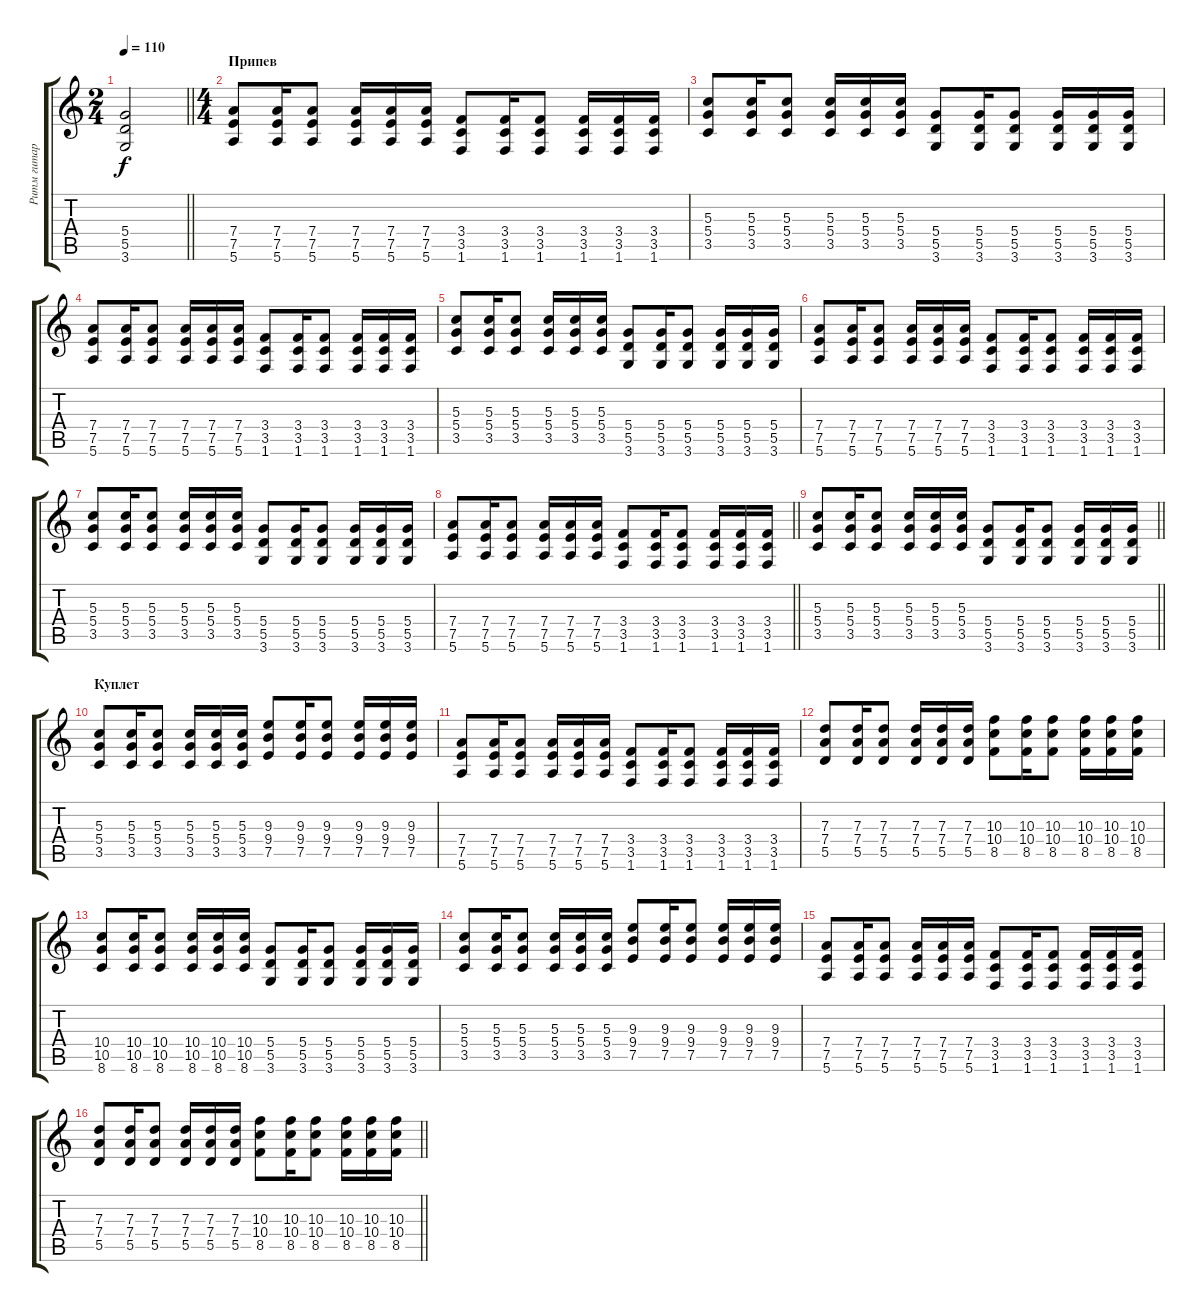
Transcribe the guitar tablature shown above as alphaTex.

\track ("Ритм гитара" "Ритм гитар") {instrument distortionguitar}
\staff {score tabs}
\tuning (E4 B3 G3 D3 A2 E2) {hide}
\ts (2 4)
\section ("" "")
\tempo 110
\clef g2
\barLineRight lightlight
\ks c
(5.4 5.5 3.6).2{dy f} |
\ts (4 4)
\section ("" "Припев")
(7.4 7.5 5.6).8 (7.4 7.5 5.6).16 (7.4 7.5 5.6).8 (7.4 7.5 5.6).16 (7.4 7.5 5.6).16 (7.4 7.5 5.6).16 (3.4 3.5 1.6).8 (3.4 3.5 1.6).16 (3.4 3.5 1.6).8 (3.4 3.5 1.6).16 (3.4 3.5 1.6).16 (3.4 3.5 1.6).16 |
(5.3 5.4 3.5).8 (5.3 5.4 3.5).16 (5.3 5.4 3.5).8 (5.3 5.4 3.5).16 (5.3 5.4 3.5).16 (5.3 5.4 3.5).16 (5.4 5.5 3.6).8 (5.4 5.5 3.6).16 (5.4 5.5 3.6).8 (5.4 5.5 3.6).16 (5.4 5.5 3.6).16 (5.4 5.5 3.6).16 |
(7.4 7.5 5.6).8 (7.4 7.5 5.6).16 (7.4 7.5 5.6).8 (7.4 7.5 5.6).16 (7.4 7.5 5.6).16 (7.4 7.5 5.6).16 (3.4 3.5 1.6).8 (3.4 3.5 1.6).16 (3.4 3.5 1.6).8 (3.4 3.5 1.6).16 (3.4 3.5 1.6).16 (3.4 3.5 1.6).16 |
(5.3 5.4 3.5).8 (5.3 5.4 3.5).16 (5.3 5.4 3.5).8 (5.3 5.4 3.5).16 (5.3 5.4 3.5).16 (5.3 5.4 3.5).16 (5.4 5.5 3.6).8 (5.4 5.5 3.6).16 (5.4 5.5 3.6).8 (5.4 5.5 3.6).16 (5.4 5.5 3.6).16 (5.4 5.5 3.6).16 |
(7.4 7.5 5.6).8 (7.4 7.5 5.6).16 (7.4 7.5 5.6).8 (7.4 7.5 5.6).16 (7.4 7.5 5.6).16 (7.4 7.5 5.6).16 (3.4 3.5 1.6).8 (3.4 3.5 1.6).16 (3.4 3.5 1.6).8 (3.4 3.5 1.6).16 (3.4 3.5 1.6).16 (3.4 3.5 1.6).16 |
(5.3 5.4 3.5).8 (5.3 5.4 3.5).16 (5.3 5.4 3.5).8 (5.3 5.4 3.5).16 (5.3 5.4 3.5).16 (5.3 5.4 3.5).16 (5.4 5.5 3.6).8 (5.4 5.5 3.6).16 (5.4 5.5 3.6).8 (5.4 5.5 3.6).16 (5.4 5.5 3.6).16 (5.4 5.5 3.6).16 |
\barLineRight lightlight
(7.4 7.5 5.6).8 (7.4 7.5 5.6).16 (7.4 7.5 5.6).8 (7.4 7.5 5.6).16 (7.4 7.5 5.6).16 (7.4 7.5 5.6).16 (3.4 3.5 1.6).8 (3.4 3.5 1.6).16 (3.4 3.5 1.6).8 (3.4 3.5 1.6).16 (3.4 3.5 1.6).16 (3.4 3.5 1.6).16 |
\section ("" "")
\barLineRight lightlight
(5.3 5.4 3.5).8 (5.3 5.4 3.5).16 (5.3 5.4 3.5).8 (5.3 5.4 3.5).16 (5.3 5.4 3.5).16 (5.3 5.4 3.5).16 (5.4 5.5 3.6).8 (5.4 5.5 3.6).16 (5.4 5.5 3.6).8 (5.4 5.5 3.6).16 (5.4 5.5 3.6).16 (5.4 5.5 3.6).16 |
\section ("" "Куплет")
(5.3 5.4 3.5).8 (5.3 5.4 3.5).16 (5.3 5.4 3.5).8 (5.3 5.4 3.5).16 (5.3 5.4 3.5).16 (5.3 5.4 3.5).16 (9.3 9.4 7.5).8 (9.3 9.4 7.5).16 (9.3 9.4 7.5).8 (9.3 9.4 7.5).16 (9.3 9.4 7.5).16 (9.3 9.4 7.5).16 |
(7.4 7.5 5.6).8 (7.4 7.5 5.6).16 (7.4 7.5 5.6).8 (7.4 7.5 5.6).16 (7.4 7.5 5.6).16 (7.4 7.5 5.6).16 (3.4 3.5 1.6).8 (3.4 3.5 1.6).16 (3.4 3.5 1.6).8 (3.4 3.5 1.6).16 (3.4 3.5 1.6).16 (3.4 3.5 1.6).16 |
(7.3 7.4 5.5).8 (7.3 7.4 5.5).16 (7.3 7.4 5.5).8 (7.3 7.4 5.5).16 (7.3 7.4 5.5).16 (7.3 7.4 5.5).16 (10.3 10.4 8.5).8 (10.3 10.4 8.5).16 (10.3 10.4 8.5).8 (10.3 10.4 8.5).16 (10.3 10.4 8.5).16 (10.3 10.4 8.5).16 |
(10.4 10.5 8.6).8 (10.4 10.5 8.6).16 (10.4 10.5 8.6).8 (10.4 10.5 8.6).16 (10.4 10.5 8.6).16 (10.4 10.5 8.6).16 (5.4 5.5 3.6).8 (5.4 5.5 3.6).16 (5.4 5.5 3.6).8 (5.4 5.5 3.6).16 (5.4 5.5 3.6).16 (5.4 5.5 3.6).16 |
(5.3 5.4 3.5).8 (5.3 5.4 3.5).16 (5.3 5.4 3.5).8 (5.3 5.4 3.5).16 (5.3 5.4 3.5).16 (5.3 5.4 3.5).16 (9.3 9.4 7.5).8 (9.3 9.4 7.5).16 (9.3 9.4 7.5).8 (9.3 9.4 7.5).16 (9.3 9.4 7.5).16 (9.3 9.4 7.5).16 |
(7.4 7.5 5.6).8 (7.4 7.5 5.6).16 (7.4 7.5 5.6).8 (7.4 7.5 5.6).16 (7.4 7.5 5.6).16 (7.4 7.5 5.6).16 (3.4 3.5 1.6).8 (3.4 3.5 1.6).16 (3.4 3.5 1.6).8 (3.4 3.5 1.6).16 (3.4 3.5 1.6).16 (3.4 3.5 1.6).16 |
\barLineRight lightlight
(7.3 7.4 5.5).8 (7.3 7.4 5.5).16 (7.3 7.4 5.5).8 (7.3 7.4 5.5).16 (7.3 7.4 5.5).16 (7.3 7.4 5.5).16 (10.3 10.4 8.5).8 (10.3 10.4 8.5).16 (10.3 10.4 8.5).8 (10.3 10.4 8.5).16 (10.3 10.4 8.5).16 (10.3 10.4 8.5).16
